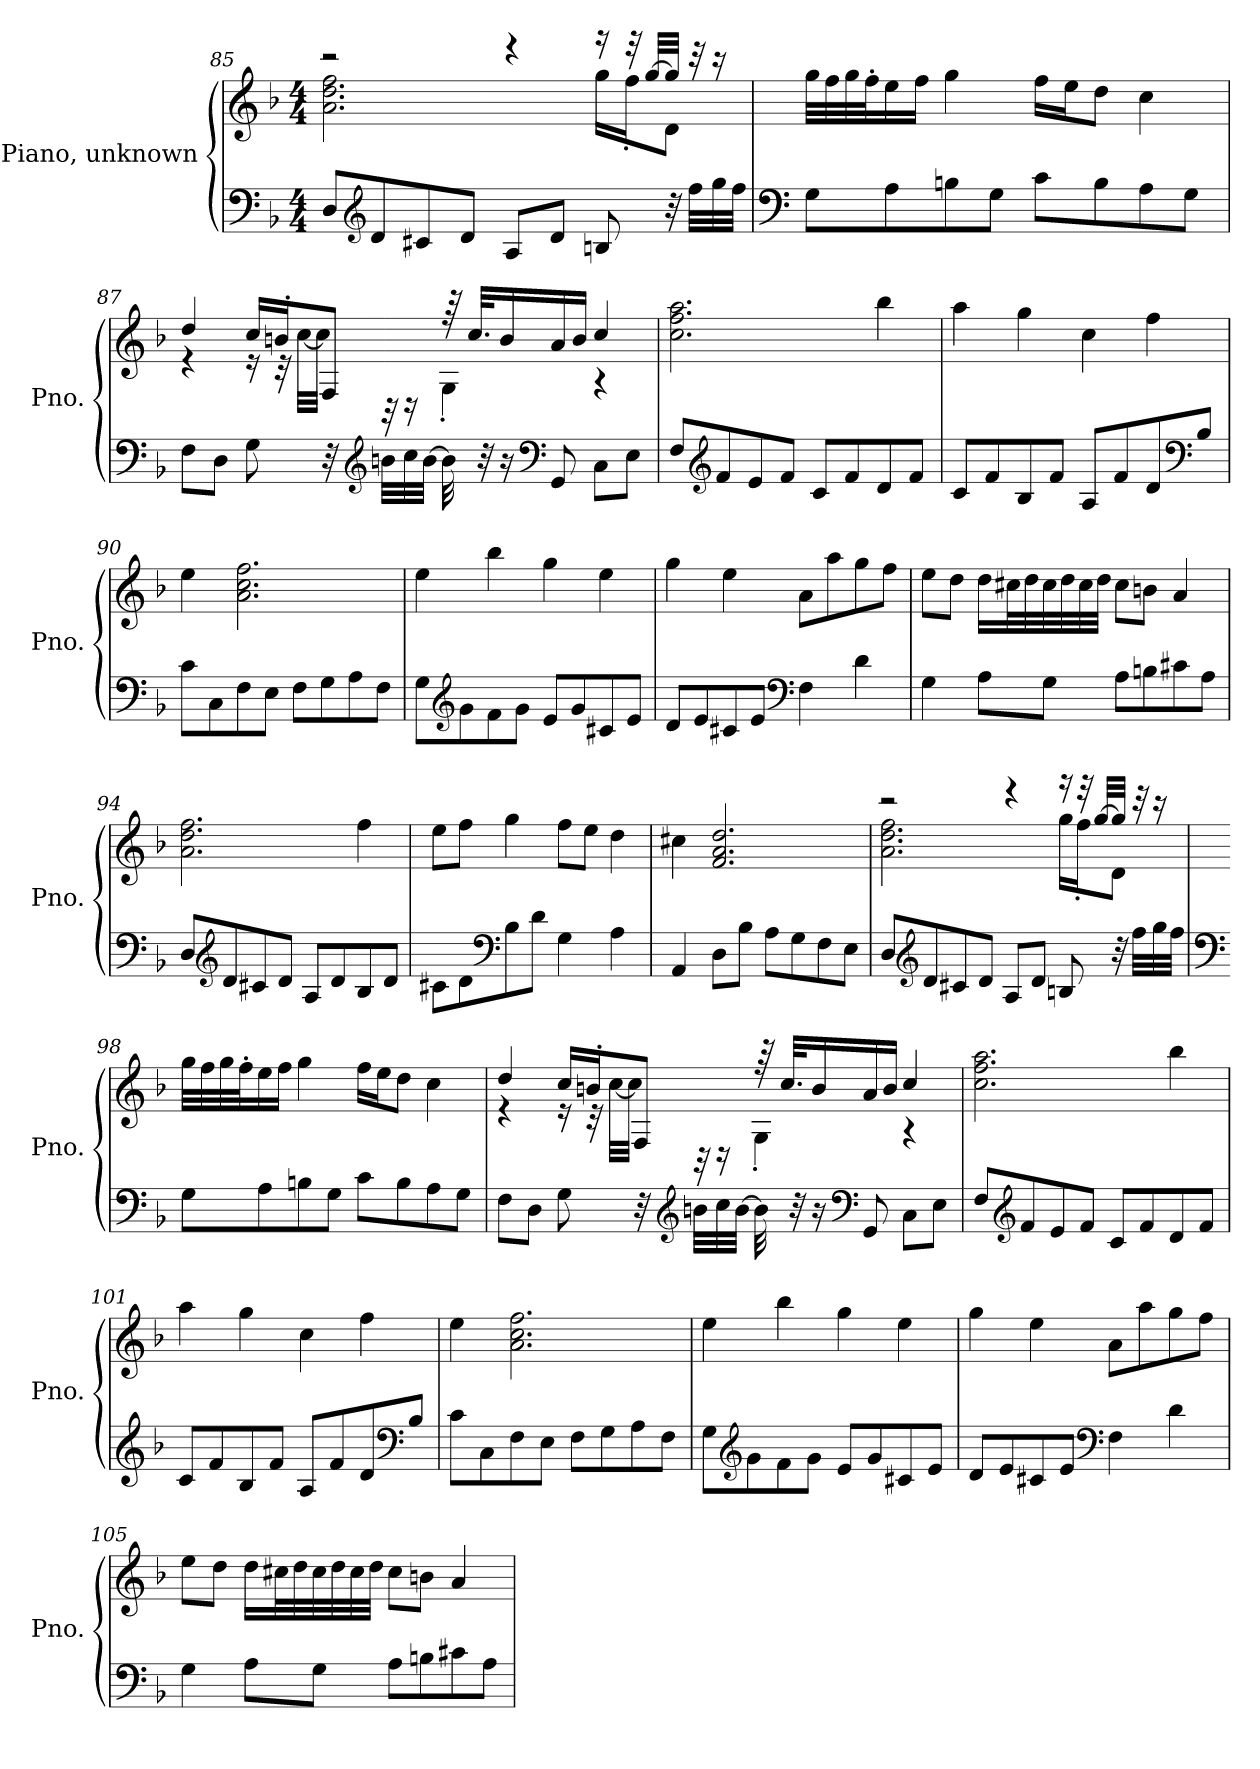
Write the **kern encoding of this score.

**kern	**kern
*part1	*part1
*staff2	*staff1
*I"Piano, unknown	*
*I'Pno.	*
*clefF4	*clefG2
*k[b-]	*k[b-]
*M4/4	*M4/4
=85	=85
*	*^
8D/L	2r	2.a\ 2.dd\ 2.ff\
*clefG2	*	*
8d/	.	.
8c#X/	.	.
8d/J	.	.
8A/L	4r	.
8d/J	.	.
8Bn/	16r	16gg\LL
.	32r	16ff'\J
.	[32gg/LLL	.
32r	32gg/JJJ]	8d\J
32ff\LLL	32r	.
32gg\	16r	.
32ff\JJJ	.	.
*	*v	*v
!!LO:PB:g=z
=86	=86
*clefF4	*
8G\L	32gg\LLL
.	32ff\
.	32gg\
.	32ff'\J
8A\	16ee\
.	16ff\JJ
8Bn\	4gg\
8G\J	.
8c\L	16ff\LL
.	16ee\J
8B\	8dd\J
8A\	4cc\
8G\J	.
=87	=87
*	*^
8F\L	4dd/	4r
8D\J	.	.
8G\	16cc/LL	16r
.	16bn'/J	32r
.	.	[32cc\LLL
32r	8F/J	32cc\JJJ]
*clefG2	*	*
32bn\LLL	.	32r
32cc\	.	16r
[32b\JJJ	.	.
32b\]	64r	4G'\
.	32.cc/KLL	.
32r	.	.
16r	16b/	.
*clefF4	*	*
8GG/	16a/	.
.	16b/JJ	.
8C\L	4cc/	4r
8E\J	.	.
*	*v	*v
=88	=88
8F/L	2.cc\ 2.ff\ 2.aa\
*clefG2	*
8f/	.
8e/	.
8f/J	.
8c/L	.
8f/	.
8d/	4bb-\
8f/J	.
!!LO:LB:g=z
=89	=89
8c/L	4aa\
8f/	.
8B-/	4gg\
8f/J	.
8A/L	4cc\
8f/	.
8d/	4ff\
*clefF4	*
8B-/J	.
=90	=90
8c\L	4ee\
8C\	.
8F\	2.a\ 2.cc\ 2.ff\
8E\J	.
8F\L	.
8G\	.
8A\	.
8F\J	.
=91	=91
8G\L	4ee\
*clefG2	*
8g\	.
8f\	4bb-\
8g\J	.
8e/L	4gg\
8g/	.
8c#X/	4ee\
8e/J	.
=92	=92
8d/L	4gg\
8e/	.
8c#X/	4ee\
8e/J	.
*clefF4	*
4F\	8a\L
.	8aa\
4d\	8gg\
.	8ff\J
!!LO:LB:g=z
=93	=93
4G\	8ee\L
.	8dd\J
8A\L	16dd\LL
.	32cc#X\L
.	32dd\
8G\J	32cc#\
.	32dd\
.	32cc#\
.	32dd\JJJ
8A\L	8cc#\L
8Bn\	8bn\J
8c#X\	4a/
8A\J	.
=94	=94
8D/L	2.a\ 2.dd\ 2.ff\
*clefG2	*
8d/	.
8c#X/	.
8d/J	.
8A/L	.
8d/	.
8B-/	4ff\
8d/J	.
=95	=95
8c#X\L	8ee\L
8d\	8ff\J
*clefF4	*
8B-\	4gg\
8d\J	.
4G\	8ff\L
.	8ee\J
4A\	4dd\
=96	=96
4AA/	4cc#X\
8D\L	2.f/ 2.a/ 2.dd/
8B-\J	.
8A\L	.
8G\	.
8F\	.
8E\J	.
!!LO:LB:g=z
=97	=97
*	*^
8D/L	2r	2.a\ 2.dd\ 2.ff\
*clefG2	*	*
8d/	.	.
8c#X/	.	.
8d/J	.	.
8A/L	4r	.
8d/J	.	.
8Bn/	16r	16gg\LL
.	32r	16ff'\J
.	[32gg/LLL	.
32r	32gg/JJJ]	8d\J
32ff\LLL	32r	.
32gg\	16r	.
32ff\JJJ	.	.
*	*v	*v
=98	=98
*clefF4	*
8G\L	32gg\LLL
.	32ff\
.	32gg\
.	32ff'\J
8A\	16ee\
.	16ff\JJ
8Bn\	4gg\
8G\J	.
8c\L	16ff\LL
.	16ee\J
8B\	8dd\J
8A\	4cc\
8G\J	.
!!LO:LB:g=z
=99	=99
*	*^
8F\L	4dd/	4r
8D\J	.	.
8G\	16cc/LL	16r
.	16bn'/J	32r
.	.	[32cc\LLL
32r	8F/J	32cc\JJJ]
*clefG2	*	*
32bn\LLL	.	32r
32cc\	.	16r
[32b\JJJ	.	.
32b\]	64r	4G'\
.	32.cc/KLL	.
32r	.	.
16r	16b/	.
*clefF4	*	*
8GG/	16a/	.
.	16b/JJ	.
8C\L	4cc/	4r
8E\J	.	.
*	*v	*v
=100	=100
8F/L	2.cc\ 2.ff\ 2.aa\
*clefG2	*
8f/	.
8e/	.
8f/J	.
8c/L	.
8f/	.
8d/	4bb-\
8f/J	.
=101	=101
8c/L	4aa\
8f/	.
8B-/	4gg\
8f/J	.
8A/L	4cc\
8f/	.
8d/	4ff\
*clefF4	*
8B-/J	.
!!LO:LB:g=z
=102	=102
8c\L	4ee\
8C\	.
8F\	2.a\ 2.cc\ 2.ff\
8E\J	.
8F\L	.
8G\	.
8A\	.
8F\J	.
=103	=103
8G\L	4ee\
*clefG2	*
8g\	.
8f\	4bb-\
8g\J	.
8e/L	4gg\
8g/	.
8c#X/	4ee\
8e/J	.
=104	=104
8d/L	4gg\
8e/	.
8c#X/	4ee\
8e/J	.
*clefF4	*
4F\	8a\L
.	8aa\
4d\	8gg\
.	8ff\J
!!LO:PB:g=z
=105	=105
4G\	8ee\L
.	8dd\J
8A\L	16dd\LL
.	32cc#X\L
.	32dd\
8G\J	32cc#\
.	32dd\
.	32cc#\
.	32dd\JJJ
8A\L	8cc#\L
8Bn\	8bn\J
8c#X\	4a/
8A\J	.
=	=
*-	*-
